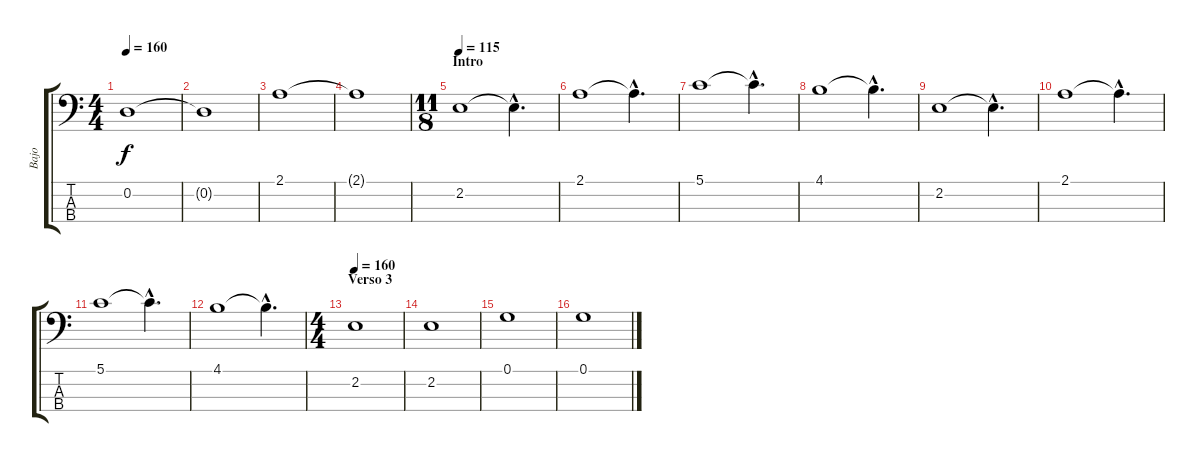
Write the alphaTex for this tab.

\track ("Bajo" "Bajo") {instrument electricbassfinger}
\staff {score tabs}
\tuning (G2 D2 A1 E1) {hide}
\ts (4 4)
\tempo 160
\clef f4
\ks c
0.2.1{dy f} |
0.2{t}.1 |
2.1.1 |
2.1{t}.1 |
\ts (11 8)
\section ("" "Intro")
\tempo 115
2.2.1 2.2{hac t}.4{d} |
2.1.1 2.1{hac t}.4{d} |
5.1.1 5.1{hac t}.4{d} |
4.1.1 4.1{hac t}.4{d} |
2.2.1 2.2{hac t}.4{d} |
2.1.1 2.1{hac t}.4{d} |
5.1.1 5.1{hac t}.4{d} |
4.1.1 4.1{hac t}.4{d} |
\ts (4 4)
\section ("" "Verso 3")
\tempo 160
2.2.1 |
2.2.1 |
0.1.1 |
0.1.1
